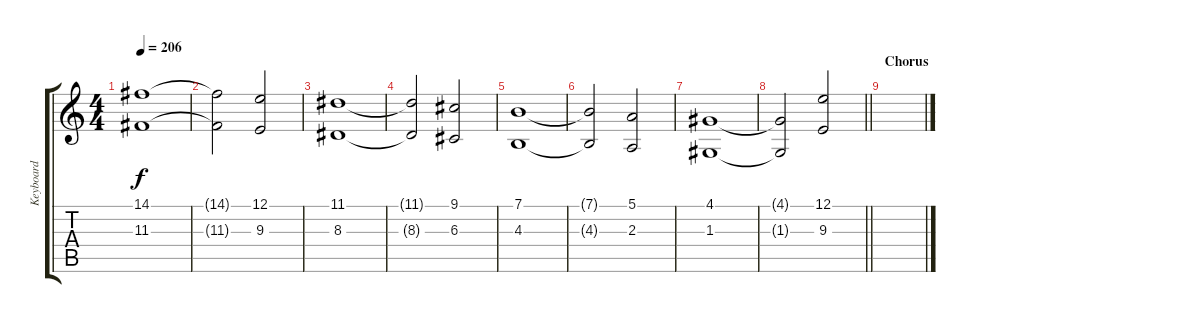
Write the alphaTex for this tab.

\track ("Keyboard" "Keyboard") {instrument synthstrings2}
\staff {score tabs}
\tuning (E4 B3 G3 D3 A2 E2) {hide}
\ts (4 4)
\tempo 206
\clef g2
\ks c
(14.1 11.3).1{dy f} |
(14.1{t} 11.3{t}).2 (12.1 9.3).2 |
(11.1 8.3).1 |
(11.1{t} 8.3{t}).2 (9.1 6.3).2 |
(7.1 4.3).1 |
(7.1{t} 4.3{t}).2 (5.1 2.3).2 |
(4.1 1.3).1 |
\barLineRight lightlight
(4.1{t} 1.3{t}).2 (12.1 9.3).2 |
\section ("" "Chorus")
